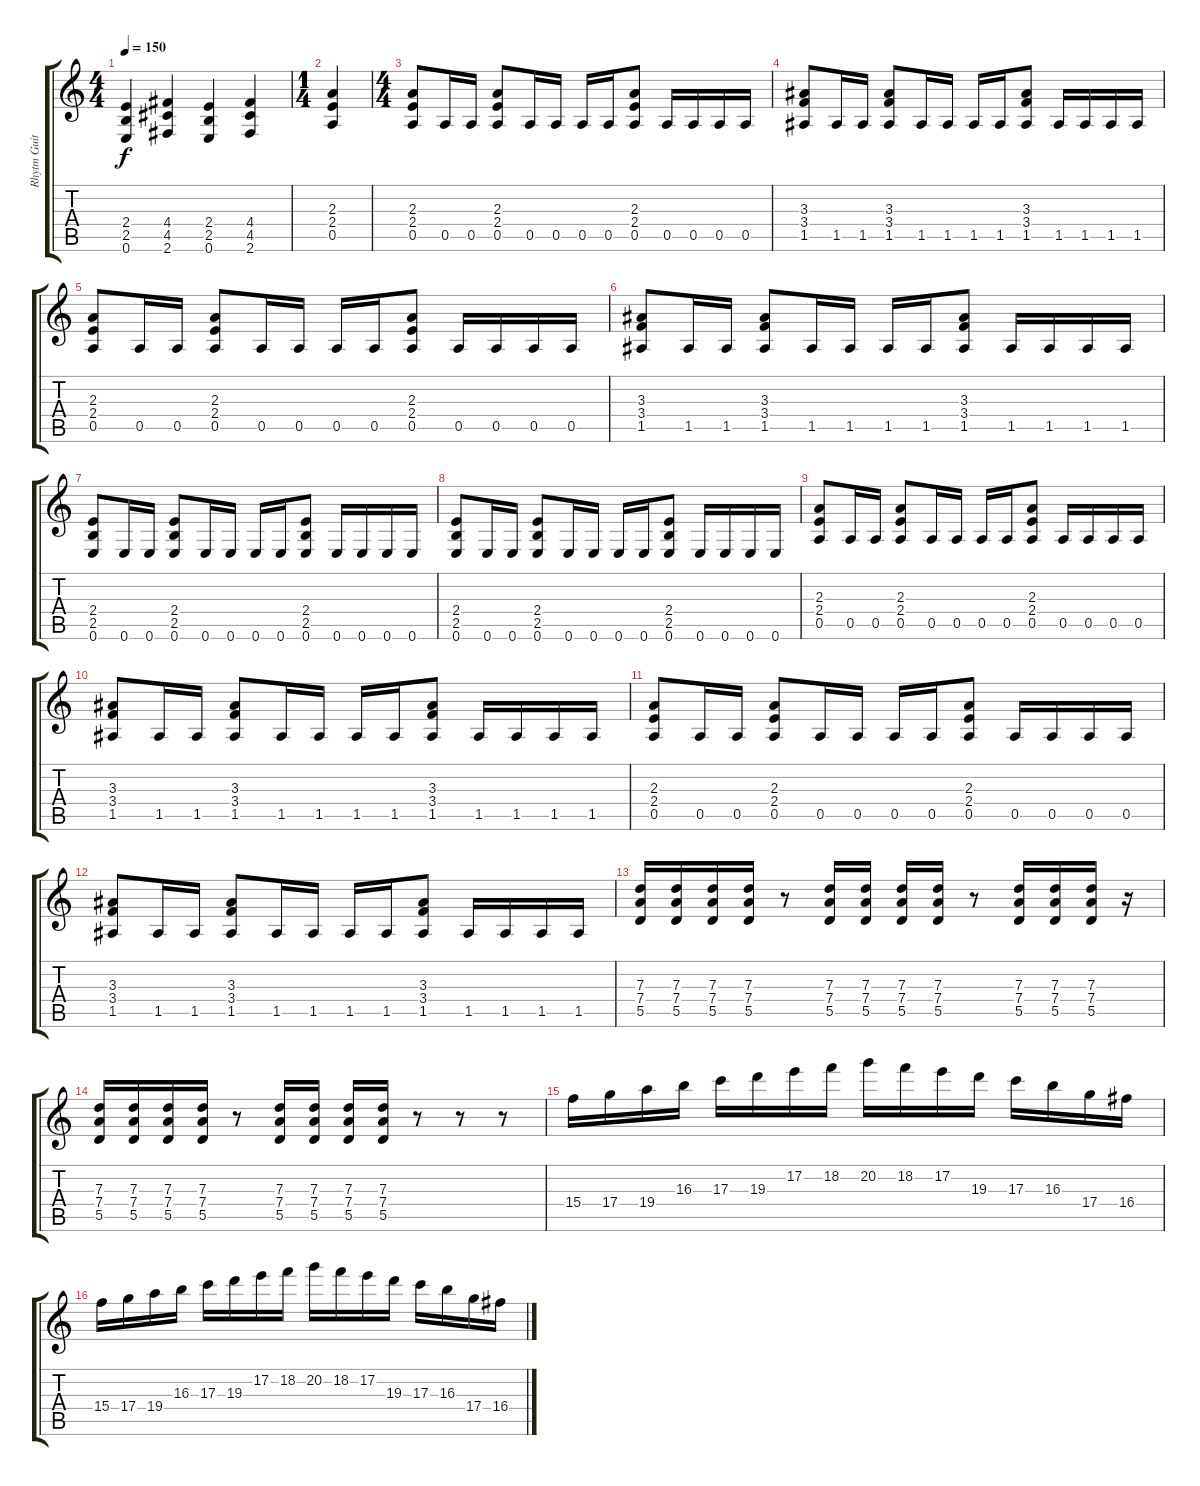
\track ("Rhytm Guitar" "Rhytm Guit") {instrument overdrivenguitar}
\staff {score tabs}
\tuning (E4 B3 G3 D3 A2 E2) {hide}
\ts (4 4)
\tempo 150
\clef g2
\ks c
(2.4 2.5 0.6).4{dy f} (4.4 4.5 2.6).4 (2.4 2.5 0.6).4 (4.4 4.5 2.6).4 |
\ts (1 4)
(2.3 2.4 0.5).4 |
\ts (4 4)
(2.3 2.4 0.5).8 0.5.16 0.5.16 (2.3 2.4 0.5).8 0.5.16 0.5.16 0.5.16 0.5.16 (2.3 2.4 0.5).8 0.5.16 0.5.16 0.5.16 0.5.16 |
(3.3 3.4 1.5).8 1.5.16 1.5.16 (3.3 3.4 1.5).8 1.5.16 1.5.16 1.5.16 1.5.16 (3.3 3.4 1.5).8 1.5.16 1.5.16 1.5.16 1.5.16 |
(2.3 2.4 0.5).8 0.5.16 0.5.16 (2.3 2.4 0.5).8 0.5.16 0.5.16 0.5.16 0.5.16 (2.3 2.4 0.5).8 0.5.16 0.5.16 0.5.16 0.5.16 |
(3.3 3.4 1.5).8 1.5.16 1.5.16 (3.3 3.4 1.5).8 1.5.16 1.5.16 1.5.16 1.5.16 (3.3 3.4 1.5).8 1.5.16 1.5.16 1.5.16 1.5.16 |
(2.4 2.5 0.6).8 0.6.16 0.6.16 (2.4 2.5 0.6).8 0.6.16 0.6.16 0.6.16 0.6.16 (2.4 2.5 0.6).8 0.6.16 0.6.16 0.6.16 0.6.16 |
(2.4 2.5 0.6).8 0.6.16 0.6.16 (2.4 2.5 0.6).8 0.6.16 0.6.16 0.6.16 0.6.16 (2.4 2.5 0.6).8 0.6.16 0.6.16 0.6.16 0.6.16 |
(2.3 2.4 0.5).8 0.5.16 0.5.16 (2.3 2.4 0.5).8 0.5.16 0.5.16 0.5.16 0.5.16 (2.3 2.4 0.5).8 0.5.16 0.5.16 0.5.16 0.5.16 |
(3.3 3.4 1.5).8 1.5.16 1.5.16 (3.3 3.4 1.5).8 1.5.16 1.5.16 1.5.16 1.5.16 (3.3 3.4 1.5).8 1.5.16 1.5.16 1.5.16 1.5.16 |
(2.3 2.4 0.5).8 0.5.16 0.5.16 (2.3 2.4 0.5).8 0.5.16 0.5.16 0.5.16 0.5.16 (2.3 2.4 0.5).8 0.5.16 0.5.16 0.5.16 0.5.16 |
(3.3 3.4 1.5).8 1.5.16 1.5.16 (3.3 3.4 1.5).8 1.5.16 1.5.16 1.5.16 1.5.16 (3.3 3.4 1.5).8 1.5.16 1.5.16 1.5.16 1.5.16 |
(7.3 7.4 5.5).16 (7.3 7.4 5.5).16 (7.3 7.4 5.5).16 (7.3 7.4 5.5).16 r.8 (7.3 7.4 5.5).16 (7.3 7.4 5.5).16 (7.3 7.4 5.5).16 (7.3 7.4 5.5).16 r.8 (7.3 7.4 5.5).16 (7.3 7.4 5.5).16 (7.3 7.4 5.5).16 r.16 |
(7.3 7.4 5.5).16 (7.3 7.4 5.5).16 (7.3 7.4 5.5).16 (7.3 7.4 5.5).16 r.8 (7.3 7.4 5.5).16 (7.3 7.4 5.5).16 (7.3 7.4 5.5).16 (7.3 7.4 5.5).16 r.8 r.8 r.8 |
15.4.16 17.4.16 19.4.16 16.3.16 17.3.16 19.3.16 17.2.16 18.2.16 20.2.16 18.2.16 17.2.16 19.3.16 17.3.16 16.3.16 17.4.16 16.4.16 |
15.4.16 17.4.16 19.4.16 16.3.16 17.3.16 19.3.16 17.2.16 18.2.16 20.2.16 18.2.16 17.2.16 19.3.16 17.3.16 16.3.16 17.4.16 16.4.16
